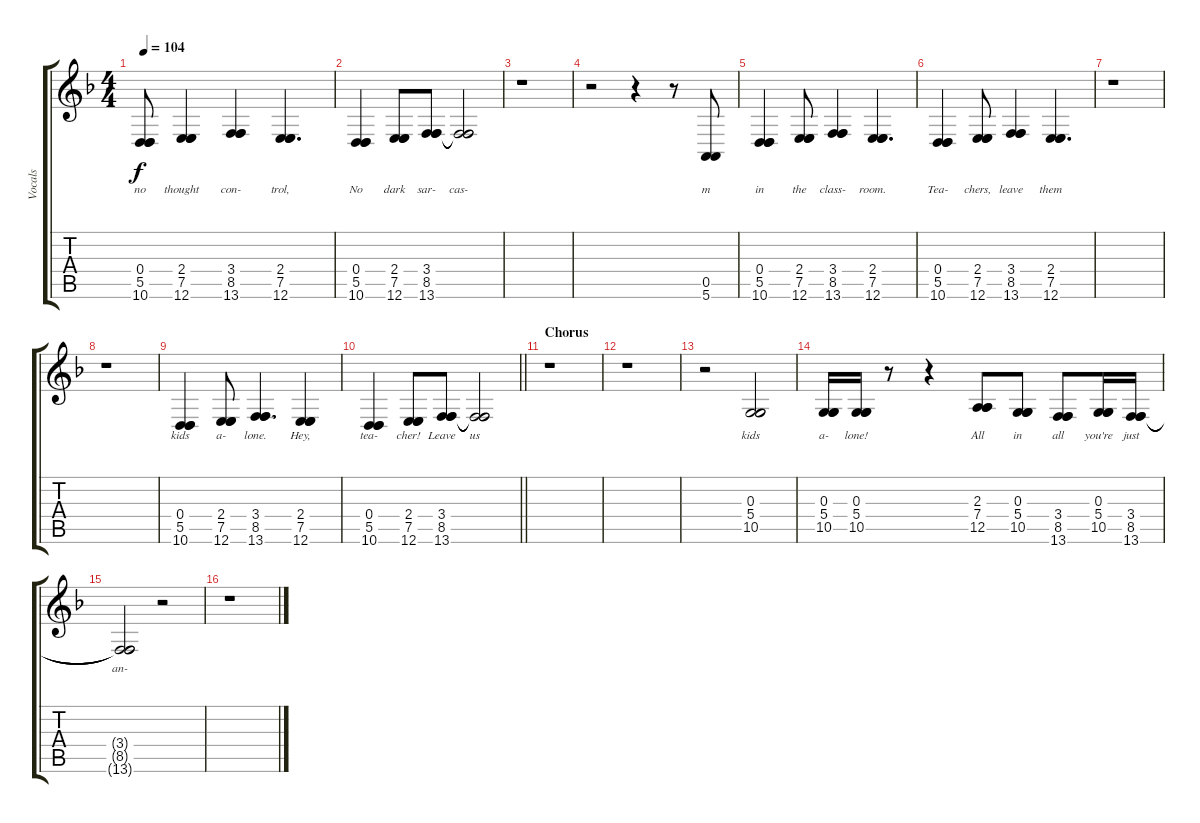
\track ("Vocals " "Vocals ") {mute instrument clarinet}
\staff {score tabs}
\tuning (E4 B3 G3 D3 A2 E2) {hide}
\ts (4 4)
\tempo 104
\clef g2
\ks dminor
(0.4 5.5 10.6).8{lyrics (0 "no") lyrics (1 "") lyrics (2 "") lyrics (3 "") lyrics (4 "") dy f} (2.4 7.5 12.6).4{lyrics (0 "thought") lyrics (1 "") lyrics (2 "") lyrics (3 "") lyrics (4 "")} (3.4 8.5 13.6).4{lyrics (0 "con-") lyrics (1 "") lyrics (2 "") lyrics (3 "") lyrics (4 "")} (2.4 7.5 12.6).4{d lyrics (0 "trol,") lyrics (1 "") lyrics (2 "") lyrics (3 "") lyrics (4 "")} |
(0.4 5.5 10.6).4{lyrics (0 "No") lyrics (1 "") lyrics (2 "") lyrics (3 "") lyrics (4 "")} (2.4 7.5 12.6).8{lyrics (0 "dark") lyrics (1 "") lyrics (2 "") lyrics (3 "") lyrics (4 "")} (3.4 8.5 13.6).8{lyrics (0 "sar-") lyrics (1 "") lyrics (2 "") lyrics (3 "") lyrics (4 "")} (3.4{t} 8.5{t} 13.6{t}).2{lyrics (0 "cas-") lyrics (1 "") lyrics (2 "") lyrics (3 "") lyrics (4 "")} |
r.1 |
r.2 r.4 r.8 (0.5 5.6).8{lyrics (0 "m") lyrics (1 "") lyrics (2 "") lyrics (3 "") lyrics (4 "")} |
(0.4 5.5 10.6).4{lyrics (0 "in") lyrics (1 "") lyrics (2 "") lyrics (3 "") lyrics (4 "")} (2.4 7.5 12.6).8{lyrics (0 "the") lyrics (1 "") lyrics (2 "") lyrics (3 "") lyrics (4 "")} (3.4 8.5 13.6).4{lyrics (0 "class-") lyrics (1 "") lyrics (2 "") lyrics (3 "") lyrics (4 "")} (2.4 7.5 12.6).4{d lyrics (0 "room.") lyrics (1 "") lyrics (2 "") lyrics (3 "") lyrics (4 "")} |
(0.4 5.5 10.6).4{lyrics (0 "Tea-") lyrics (1 "") lyrics (2 "") lyrics (3 "") lyrics (4 "")} (2.4 7.5 12.6).8{lyrics (0 "chers,") lyrics (1 "") lyrics (2 "") lyrics (3 "") lyrics (4 "")} (3.4 8.5 13.6).4{lyrics (0 "leave") lyrics (1 "") lyrics (2 "") lyrics (3 "") lyrics (4 "")} (2.4 7.5 12.6).4{d lyrics (0 "them") lyrics (1 "") lyrics (2 "") lyrics (3 "") lyrics (4 "")} |
r.1 |
r.1 |
(0.4 5.5 10.6).4{lyrics (0 "kids") lyrics (1 "") lyrics (2 "") lyrics (3 "") lyrics (4 "")} (2.4 7.5 12.6).8{lyrics (0 "a-") lyrics (1 "") lyrics (2 "") lyrics (3 "") lyrics (4 "")} (3.4 8.5 13.6).4{d lyrics (0 "lone.") lyrics (1 "") lyrics (2 "") lyrics (3 "") lyrics (4 "")} (2.4 7.5 12.6).4{lyrics (0 "Hey,") lyrics (1 "") lyrics (2 "") lyrics (3 "") lyrics (4 "")} |
\barLineRight lightlight
(0.4 5.5 10.6).4{lyrics (0 "tea-") lyrics (1 "") lyrics (2 "") lyrics (3 "") lyrics (4 "")} (2.4 7.5 12.6).8{lyrics (0 "cher!") lyrics (1 "") lyrics (2 "") lyrics (3 "") lyrics (4 "")} (3.4 8.5 13.6).8{lyrics (0 "Leave") lyrics (1 "") lyrics (2 "") lyrics (3 "") lyrics (4 "")} (3.4{t} 8.5{t} 13.6{t}).2{lyrics (0 "us") lyrics (1 "") lyrics (2 "") lyrics (3 "") lyrics (4 "")} |
\section ("" "Chorus")
r.1 |
r.1 |
r.2 (0.3 5.4 10.5).2{lyrics (0 "kids") lyrics (1 "") lyrics (2 "") lyrics (3 "") lyrics (4 "")} |
(0.3 5.4 10.5).16{lyrics (0 "a-") lyrics (1 "") lyrics (2 "") lyrics (3 "") lyrics (4 "")} (0.3 5.4 10.5).16{lyrics (0 "lone!") lyrics (1 "") lyrics (2 "") lyrics (3 "") lyrics (4 "")} r.8 r.4 (2.3 7.4 12.5).8{lyrics (0 "All") lyrics (1 "") lyrics (2 "") lyrics (3 "") lyrics (4 "")} (0.3 5.4 10.5).8{lyrics (0 "in") lyrics (1 "") lyrics (2 "") lyrics (3 "") lyrics (4 "")} (3.4 8.5 13.6).8{lyrics (0 "all") lyrics (1 "") lyrics (2 "") lyrics (3 "") lyrics (4 "")} (0.3 5.4 10.5).16{lyrics (0 "you're") lyrics (1 "") lyrics (2 "") lyrics (3 "") lyrics (4 "")} (3.4 8.5 13.6).16{lyrics (0 "just") lyrics (1 "") lyrics (2 "") lyrics (3 "") lyrics (4 "")} |
(3.4{t} 8.5{t} 13.6{t}).2{lyrics (0 "an-") lyrics (1 "") lyrics (2 "") lyrics (3 "") lyrics (4 "")} r.2 |
r.1
